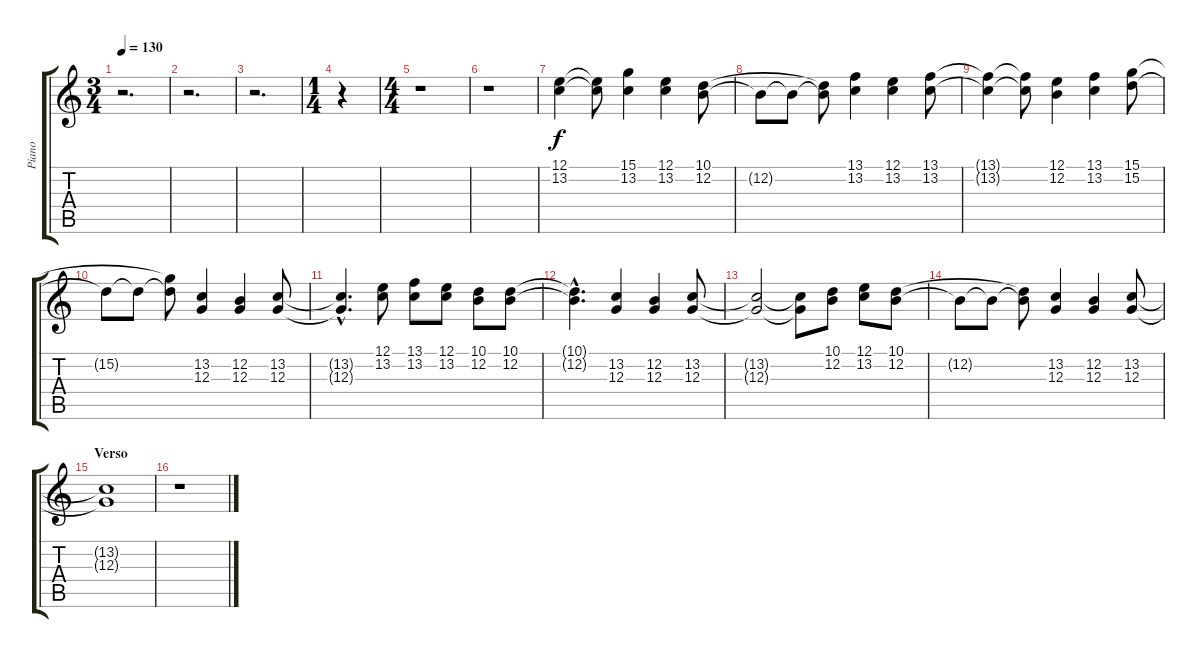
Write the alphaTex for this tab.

\track ("Piano" "Piano") {instrument electricgrandpiano}
\staff {score tabs}
\tuning (E4 B3 G3 D3 A2 E2) {hide}
\ts (3 4)
\tempo 130
\clef g2
\ks c
r.2{d dy f instrument electricgrandpiano} |
r.2{d} |
r.2{d} |
\ts (1 4)
r.4 |
\ts (4 4)
r.1 |
r.1 |
(12.1 13.2).4 (12.1{t} 13.2{t}).8 (15.1 13.2).4 (12.1 13.2).4 (10.1 12.2).8 |
12.2{t}.8 12.2{t}.8 (10.1{t} 12.2{t}).8 (13.1 13.2).4 (12.1 13.2).4 (13.1 13.2).8 |
(13.1{t} 13.2{t}).4 (13.1{t} 13.2{t}).8 (12.1 12.2).4 (13.1 13.2).4 (15.1 15.2).8 |
15.2{t}.8 15.2{t}.8 (15.1{t} 15.2{t}).8 (13.2 12.3).4 (12.2 12.3).4 (13.2 12.3).8 |
(13.2{hac t} 12.3{hac t}).4{d} (12.1 13.2).8 (13.1 13.2).8 (12.1 13.2).8 (10.1 12.2).8 (10.1 12.2).8 |
(10.1{hac t} 12.2{hac t}).4{d} (13.2 12.3).4 (12.2 12.3).4 (13.2 12.3).8 |
(13.2{t} 12.3{t}).2 (13.2{t} 12.3{t}).8 (10.1 12.2).8 (12.1 13.2).8 (10.1 12.2).8 |
12.2{t}.8 12.2{t}.8 (10.1{t} 12.2{t}).8 (13.2 12.3).4 (12.2 12.3).4 (13.2 12.3).8 |
\section ("" "Verso")
(13.2{t} 12.3{t}).1 |
r.1
